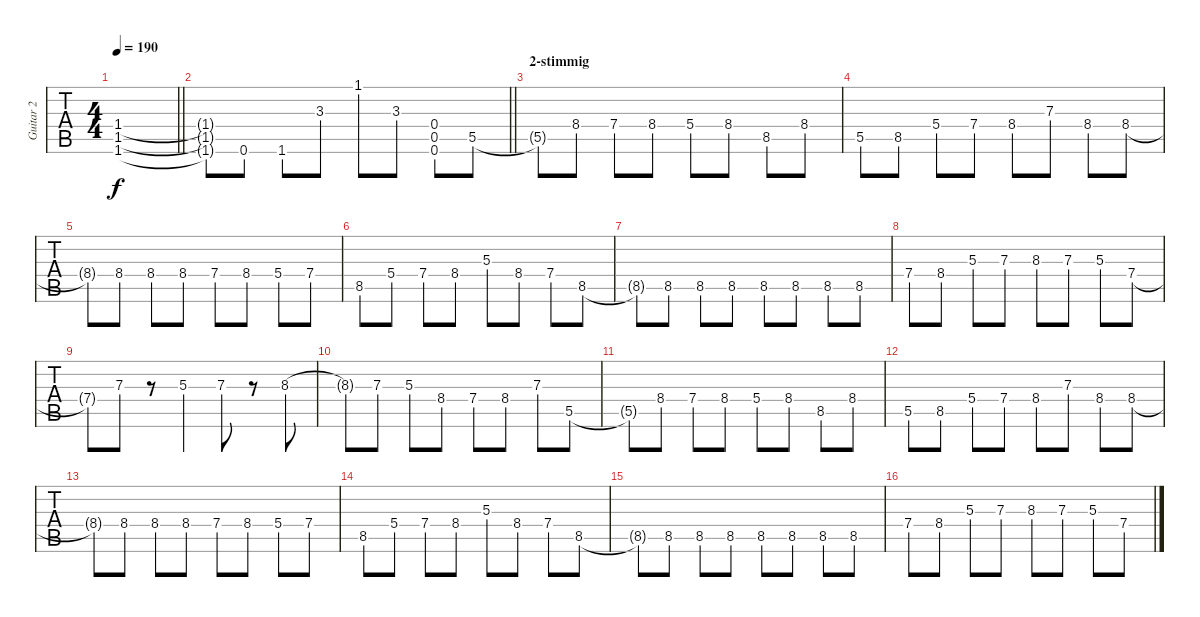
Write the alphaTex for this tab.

\track ("Guitar 2" "Guitar 2") {instrument overdrivenguitar}
\staff {tabs}
\tuning (Db4 Ab3 E3 B2 Gb2 B1) {hide}
\ts (4 4)
\tempo 190
\clef g2
\barLineRight lightlight
\ks c
(1.4{t} 1.5{t} 1.6{t}).1{dy f} |
\barLineRight lightlight
(1.4{t} 1.5{t} 1.6{t}).8 0.6.8 1.6.8 3.3.8 1.1.8 3.3.8 (0.4 0.5 0.6).8 5.5.8 |
\section ("" "2-stimmig")
5.5{t}.8 8.4.8 7.4.8 8.4.8 5.4.8 8.4.8 8.5.8 8.4.8 |
5.5.8 8.5.8 5.4.8 7.4.8 8.4.8 7.3.8 8.4.8 8.4.8 |
8.4{t}.8 8.4.8 8.4.8 8.4.8 7.4.8 8.4.8 5.4.8 7.4.8 |
8.5.8 5.4.8 7.4.8 8.4.8 5.3.8 8.4.8 7.4.8 8.5.8 |
8.5{t}.8 8.5.8 8.5.8 8.5.8 8.5.8 8.5.8 8.5.8 8.5.8 |
7.4.8 8.4.8 5.3.8 7.3.8 8.3.8 7.3.8 5.3.8 7.4.8 |
7.4{t}.8 7.3.8 r.8 5.3.4 7.3.8 r.8 8.3.8 |
8.3{t}.8 7.3.8 5.3.8 8.4.8 7.4.8 8.4.8 7.3.8 5.5.8 |
5.5{t}.8 8.4.8 7.4.8 8.4.8 5.4.8 8.4.8 8.5.8 8.4.8 |
5.5.8 8.5.8 5.4.8 7.4.8 8.4.8 7.3.8 8.4.8 8.4.8 |
8.4{t}.8 8.4.8 8.4.8 8.4.8 7.4.8 8.4.8 5.4.8 7.4.8 |
8.5.8 5.4.8 7.4.8 8.4.8 5.3.8 8.4.8 7.4.8 8.5.8 |
8.5{t}.8 8.5.8 8.5.8 8.5.8 8.5.8 8.5.8 8.5.8 8.5.8 |
7.4.8 8.4.8 5.3.8 7.3.8 8.3.8 7.3.8 5.3.8 7.4.8
